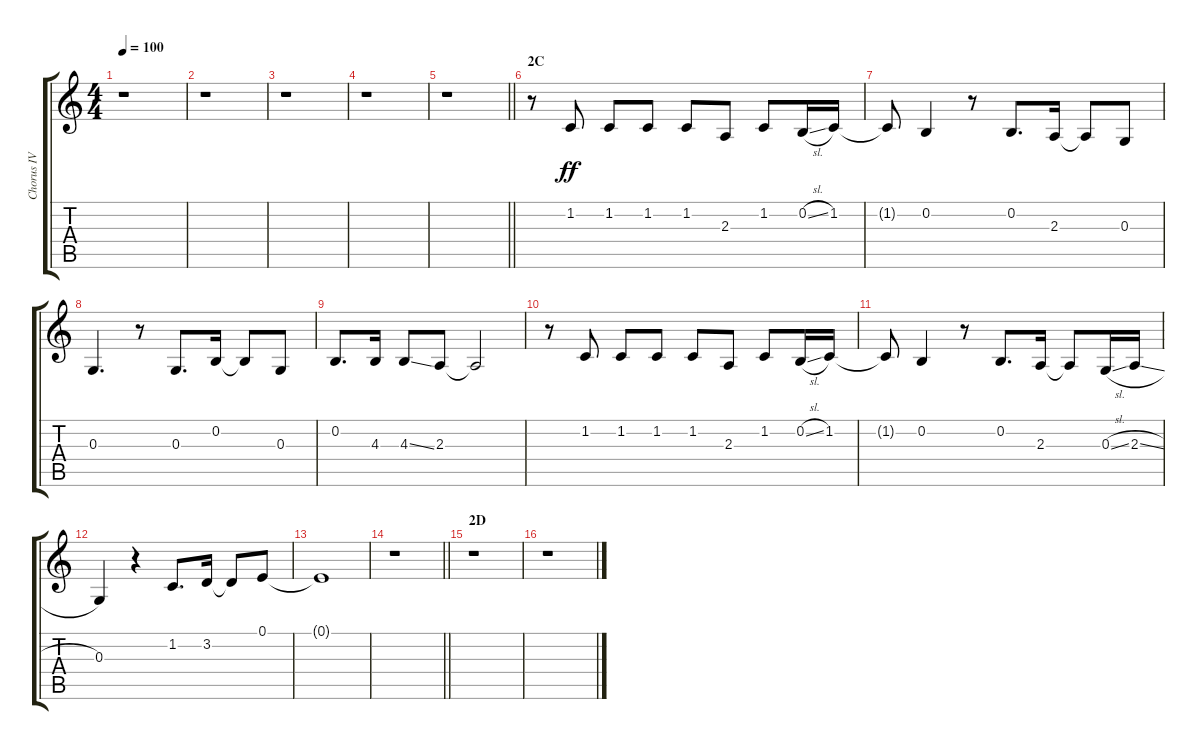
\track ("Chorus IV" "Chorus IV") {instrument voiceoohs}
\staff {score tabs}
\tuning (E4 B3 G3 D3 A2 E2) {hide}
\ts (4 4)
\tempo 100
\clef g2
\ks c
r.1{dy ff} |
r.1 |
r.1 |
r.1 |
\barLineRight lightlight
r.1 |
\section ("" "2C")
r.8 1.2.8 1.2.8 1.2.8 1.2.8 2.3.8 1.2.8 0.2{sl}.16 1.2.16 |
1.2{t}.8 0.2.4 r.8 0.2.8{d} 2.3.16 2.3{t}.8 0.3.8 |
0.3.4{d} r.8 0.3.8{d} 0.2.16 0.2{t}.8 0.3.8 |
0.2.8{d} 4.3.16 4.3{ss}.8 2.3.8 2.3{t}.2 |
r.8 1.2.8 1.2.8 1.2.8 1.2.8 2.3.8 1.2.8 0.2{sl}.16 1.2.16 |
1.2{t}.8 0.2.4 r.8 0.2.8{d} 2.3.16 2.3{t}.8 0.3{sl}.16 2.3{sl}.16 |
0.3.4 r.4 1.2.8{d} 3.2.16 3.2{t}.8 0.1.8 |
0.1{t}.1 |
\barLineRight lightlight
r.1 |
\section ("" "2D")
r.1 |
r.1
